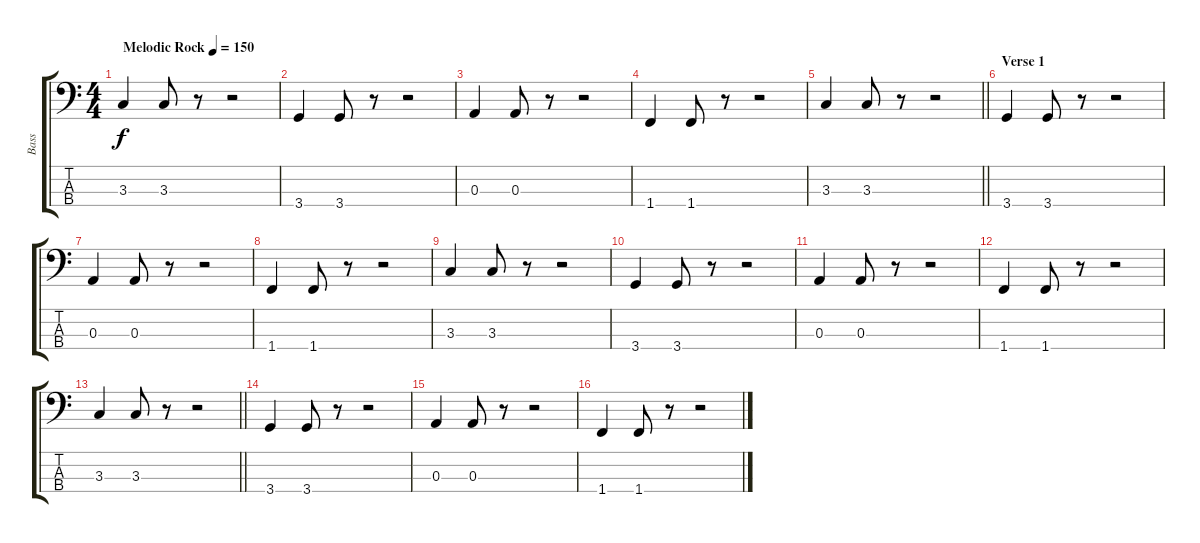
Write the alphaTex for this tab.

\track ("Bass" "Bass") {instrument electricbassfinger}
\staff {score tabs}
\tuning (G2 D2 A1 E1) {hide}
\ts (4 4)
\tempo (150 "Melodic Rock")
\clef f4
\ks c
3.3.4{dy f instrument electricbassfinger} 3.3.8 r.8 r.2 |
3.4.4 3.4.8 r.8 r.2 |
0.3.4 0.3.8 r.8 r.2 |
1.4.4 1.4.8 r.8 r.2 |
\barLineRight lightlight
3.3.4 3.3.8 r.8 r.2 |
\section ("" "Verse 1")
3.4.4 3.4.8 r.8 r.2 |
0.3.4 0.3.8 r.8 r.2 |
1.4.4 1.4.8 r.8 r.2 |
3.3.4 3.3.8 r.8 r.2 |
3.4.4 3.4.8 r.8 r.2 |
0.3.4 0.3.8 r.8 r.2 |
1.4.4 1.4.8 r.8 r.2 |
\barLineRight lightlight
3.3.4 3.3.8 r.8 r.2 |
3.4.4 3.4.8 r.8 r.2 |
0.3.4 0.3.8 r.8 r.2 |
1.4.4 1.4.8 r.8 r.2
